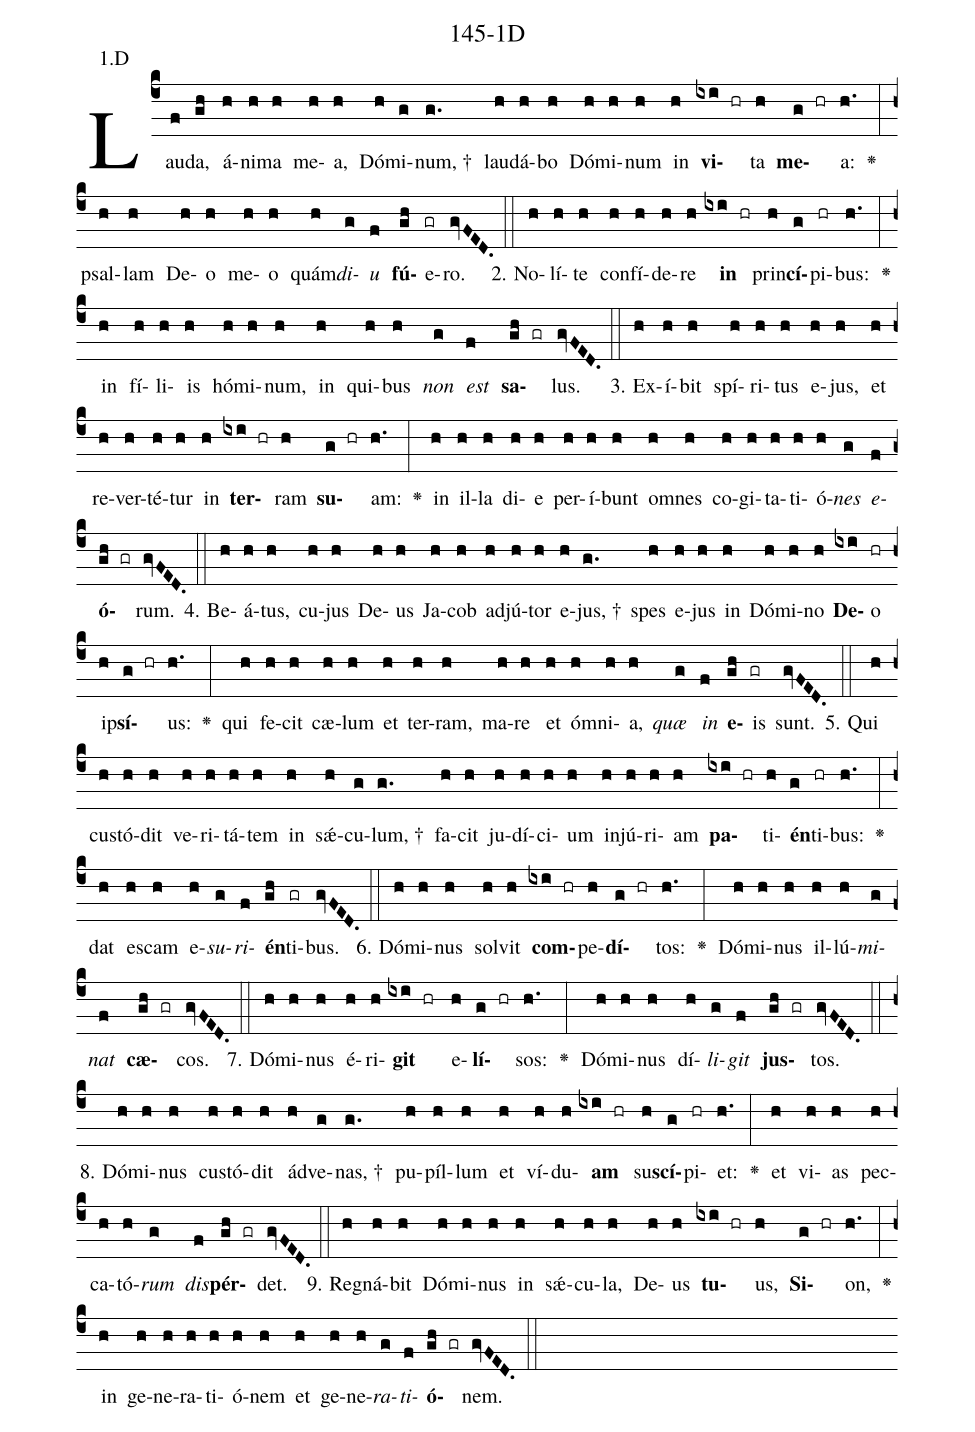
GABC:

name: 145-1D;
annotation: 1.D;
%%
(c4)Lau(f)da,(gh) á(h)ni(h)ma(h) me(h)a,(h) Dó(h)mi(g)num, †(g.) lau(h)dá(h)bo(h) Dó(h)mi(h)num(h) in(h) <b>vi</b>(ixi hr)ta(h) <b>me</b>(g hr)a:(h.) <v>\greheightstar</v>(:) psal(h)lam(h) De(h)o(h) me(h)o(h) quám(h)<i>di</i>(g)<i>u</i>(f) <b>fú</b>(gh)e(gr)ro.(gvFED.) (::)
2. No(h)lí(h)te(h) con(h)fí(h)de(h)re(h) <b>in</b>(ixi hr) prin(h)<b>cí</b>(g)pi(hr)bus:(h.) <v>\greheightstar</v>(:) in(h) fí(h)li(h)is(h) hó(h)mi(h)num,(h) in(h) qui(h)bus(h) <i>non</i>(g) <i>est</i>(f) <b>sa</b>(gh gr)lus.(gvFED.) (::)
3. Ex(h)í(h)bit(h) spí(h)ri(h)tus(h) e(h)jus,(h) et(h) re(h)ver(h)té(h)tur(h) in(h) <b>ter</b>(ixi hr)ram(h) <b>su</b>(g hr)am:(h.) <v>\greheightstar</v>(:) in(h) il(h)la(h) di(h)e(h) per(h)í(h)bunt(h) om(h)nes(h) co(h)gi(h)ta(h)ti(h)ó(h)<i>nes</i>(g) <i>e</i>(f)<b>ó</b>(gh gr)rum.(gvFED.) (::)
4. Be(h)á(h)tus,(h) cu(h)jus(h) De(h)us(h) Ja(h)cob(h) ad(h)jú(h)tor(h) e(h)jus, †(g.) spes(h) e(h)jus(h) in(h) Dó(h)mi(h)no(h) <b>De</b>(ixi)o(hr) ip(h)<b>sí</b>(g hr)us:(h.) <v>\greheightstar</v>(:) qui(h) fe(h)cit(h) cæ(h)lum(h) et(h) ter(h)ram,(h) ma(h)re(h) et(h) óm(h)ni(h)a,(h) <i>quæ</i>(g) <i>in</i>(f) <b>e</b>(gh)is(gr) sunt.(gvFED.) (::)
5. Qui(h) cus(h)tó(h)dit(h) ve(h)ri(h)tá(h)tem(h) in(h) sǽ(h)cu(g)lum, †(g.) fa(h)cit(h) ju(h)dí(h)ci(h)um(h) in(h)jú(h)ri(h)am(h) <b>pa</b>(ixi hr)ti(h)<b>én</b>(g)ti(hr)bus:(h.) <v>\greheightstar</v>(:) dat(h) es(h)cam(h) e(h)<i>su</i>(g)<i>ri</i>(f)<b>én</b>(gh)ti(gr)bus.(gvFED.) (::)
6. Dó(h)mi(h)nus(h) sol(h)vit(h) <b>com</b>(ixi hr)pe(h)<b>dí</b>(g hr)tos:(h.) <v>\greheightstar</v>(:) Dó(h)mi(h)nus(h) il(h)lú(h)<i>mi</i>(g)<i>nat</i>(f) <b>cæ</b>(gh gr)cos.(gvFED.) (::)
7. Dó(h)mi(h)nus(h) é(h)ri(h)<b>git</b>(ixi hr) e(h)<b>lí</b>(g hr)sos:(h.) <v>\greheightstar</v>(:) Dó(h)mi(h)nus(h) dí(h)<i>li</i>(g)<i>git</i>(f) <b>jus</b>(gh gr)tos.(gvFED.) (::)
8. Dó(h)mi(h)nus(h) cus(h)tó(h)dit(h) ád(h)ve(g)nas, †(g.) pu(h)píl(h)lum(h) et(h) ví(h)du(h)<b>am</b>(ixi hr) su(h)<b>scí</b>(g)pi(hr)et:(h.) <v>\greheightstar</v>(:) et(h) vi(h)as(h) pec(h)ca(h)tó(h)<i>rum</i>(g) <i>dis</i>(f)<b>pér</b>(gh gr)det.(gvFED.) (::)
9. Re(h)gná(h)bit(h) Dó(h)mi(h)nus(h) in(h) sǽ(h)cu(h)la,(h) De(h)us(h) <b>tu</b>(ixi hr)us,(h) <b>Si</b>(g hr)on,(h.) <v>\greheightstar</v>(:) in(h) ge(h)ne(h)ra(h)ti(h)ó(h)nem(h) et(h) ge(h)ne(h)<i>ra</i>(g)<i>ti</i>(f)<b>ó</b>(gh gr)nem.(gvFED.) (::)
